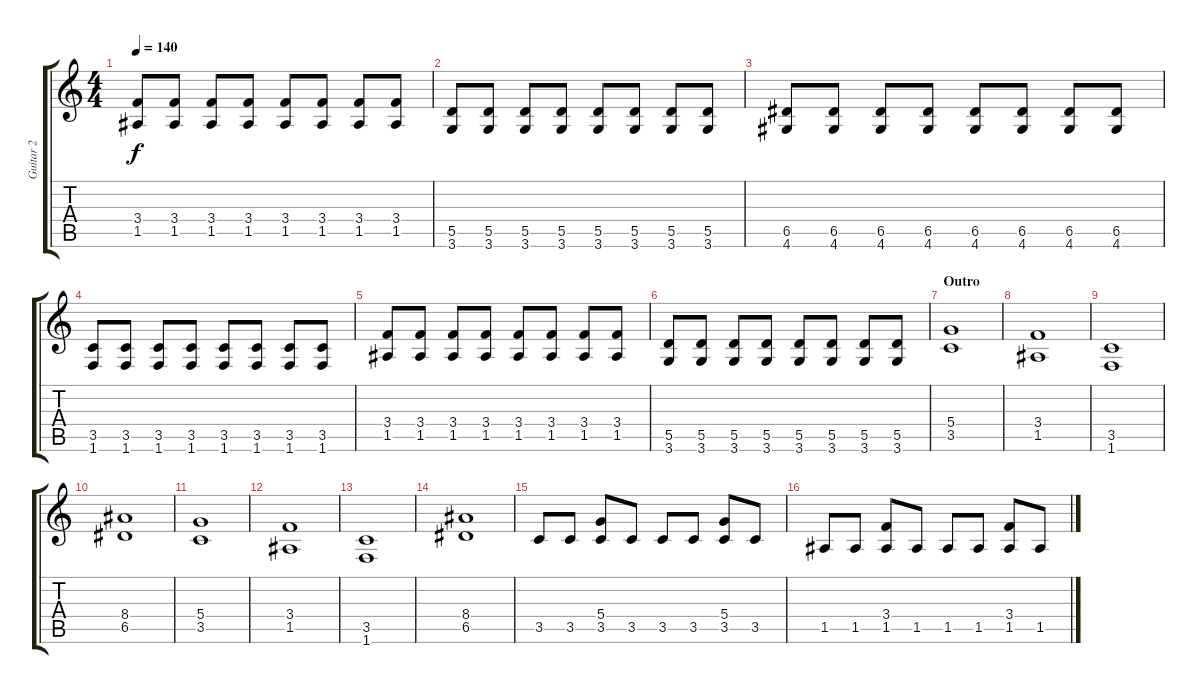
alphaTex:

\track ("Guitar 2" "Guitar 2") {instrument distortionguitar}
\staff {score tabs}
\tuning (E4 B3 G3 D3 A2 E2) {hide}
\ts (4 4)
\tempo 140
\clef g2
\ks c
(3.4 1.5).8{dy f} (3.4 1.5).8 (3.4 1.5).8 (3.4 1.5).8 (3.4 1.5).8 (3.4 1.5).8 (3.4 1.5).8 (3.4 1.5).8 |
(5.5 3.6).8 (5.5 3.6).8 (5.5 3.6).8 (5.5 3.6).8 (5.5 3.6).8 (5.5 3.6).8 (5.5 3.6).8 (5.5 3.6).8 |
(6.5 4.6).8 (6.5 4.6).8 (6.5 4.6).8 (6.5 4.6).8 (6.5 4.6).8 (6.5 4.6).8 (6.5 4.6).8 (6.5 4.6).8 |
(3.5 1.6).8 (3.5 1.6).8 (3.5 1.6).8 (3.5 1.6).8 (3.5 1.6).8 (3.5 1.6).8 (3.5 1.6).8 (3.5 1.6).8 |
(3.4 1.5).8 (3.4 1.5).8 (3.4 1.5).8 (3.4 1.5).8 (3.4 1.5).8 (3.4 1.5).8 (3.4 1.5).8 (3.4 1.5).8 |
(5.5 3.6).8 (5.5 3.6).8 (5.5 3.6).8 (5.5 3.6).8 (5.5 3.6).8 (5.5 3.6).8 (5.5 3.6).8 (5.5 3.6).8 |
\section ("" "Outro")
(5.4 3.5).1 |
(3.4 1.5).1 |
(3.5 1.6).1 |
(8.4 6.5).1 |
(5.4 3.5).1 |
(3.4 1.5).1 |
(3.5 1.6).1 |
(8.4 6.5).1 |
3.5.8 3.5.8 (5.4 3.5).8 3.5.8 3.5.8 3.5.8 (5.4 3.5).8 3.5.8 |
1.5.8 1.5.8 (3.4 1.5).8 1.5.8 1.5.8 1.5.8 (3.4 1.5).8 1.5.8
